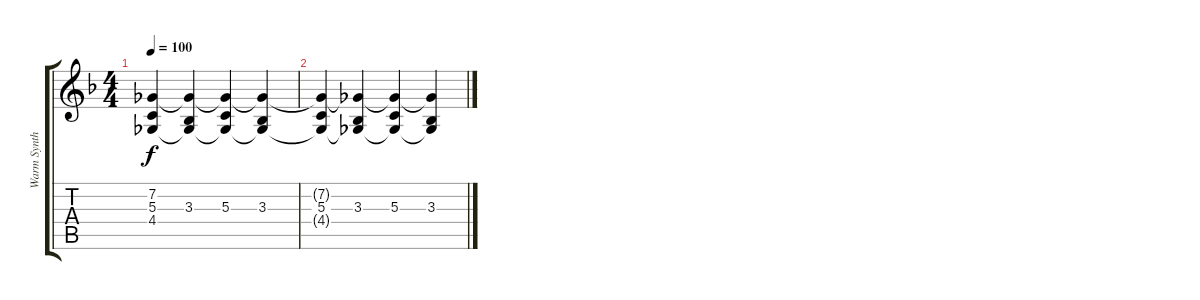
\track ("Warm Synth + Flute" "Warm Synth") {instrument pad2warm}
\staff {score tabs}
\tuning (E4 B3 G3 D3 A2 E2) {hide}
\ts (4 4)
\tempo 100
\clef g2
\ks dminor
(7.2{t} 5.3 4.4{t}).4{dy f} (7.2{t} 3.3 4.4{t}).4 (7.2{t} 5.3 4.4{t}).4 (7.2{t} 3.3 4.4{t}).4 |
(7.2{t} 5.3 4.4{t}).4 (7.2{t} 3.3 4.4{t}).4 (7.2{t} 5.3 4.4{t}).4 (7.2{t} 3.3 4.4{t}).4
